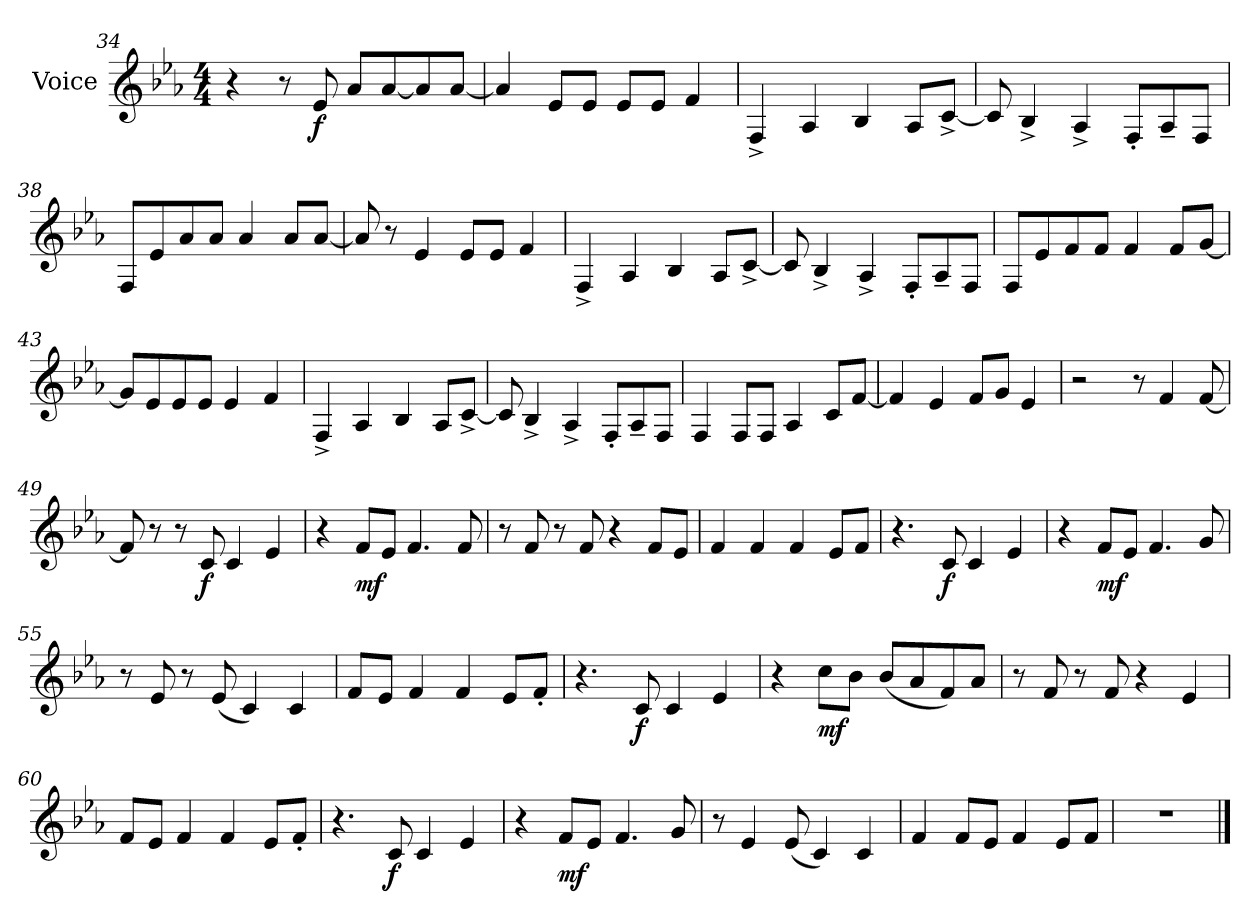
**kern	**dynam
*part1	*part1
*staff1	*staff1
*I"Voice	*
*I'Vc.	*
*clefG2	*
*k[b-e-a-]	*
*M4/4	*
=34	=34
4r	.
8r	.
!	!LO:DY:b
8e-	f
8a-L	.
[8a-	.
8a-]	.
[8a-J	.
=35	=35
4a-]	.
8e-L	.
8e-J	.
8e-L	.
8e-J	.
4f	.
=36	=36
4F^!	.
4A-!	.
4B-!	.
8A-!L	.
[8c^!J	.
=37	=37
8c!]	.
4B-^!	.
4A-^!	.
8F'!L	.
8A-~!	.
8F!J	.
=38	=38
8F!L	.
8e-	.
8a-	.
8a-J	.
4a-	.
8a-L	.
[8a-J	.
=39	=39
8a-]	.
8r	.
4e-	.
8e-L	.
8e-J	.
4f	.
=40	=40
4F^!	.
4A-!	.
4B-!	.
8A-!L	.
[8c^!J	.
=41	=41
8c!]	.
4B-^!	.
4A-^!	.
8F'!L	.
8A-~!	.
8F!J	.
=42	=42
8F!L	.
8e-	.
8f	.
8fJ	.
4f	.
8fL	.
[8gJ	.
=43	=43
8gL]	.
8e-	.
8e-	.
8e-J	.
4e-	.
4f	.
=44	=44
4F^!	.
4A-!	.
4B-!	.
8A-!L	.
[8c^!J	.
=45	=45
8c!]	.
4B-^!	.
4A-^!	.
8F'!L	.
8A-~!	.
8F!J	.
=46	=46
4F!	.
8FL	.
8FJ	.
4A-	.
8cL	.
[8fJ	.
=47	=47
4f]	.
4e-	.
8fL	.
8gJ	.
4e-	.
=48	=48
2r	.
8r	.
4f	.
[8f	.
=49	=49
8f]	.
8r	.
8r	.
!	!LO:DY:b
8c	f
4c	.
4e-	.
=50	=50
4r	.
!	!LO:DY:b
8fL	mf
8e-J	.
4.f	.
8f	.
=51	=51
8r	.
8f	.
8r	.
8f	.
4r	.
8fL	.
8e-J	.
=52	=52
4f	.
4f	.
4f	.
8e-L	.
8fJ	.
=53	=53
4.r	.
!	!LO:DY:b
8c	f
4c	.
4e-	.
=54	=54
4r	.
!	!LO:DY:b
8fL	mf
8e-J	.
4.f	.
8g	.
=55	=55
8r	.
8e-	.
8r	.
(<8e-	.
4c)	.
4c	.
=56	=56
8fL	.
8e-J	.
4f	.
4f	.
8e-L	.
8f'J	.
=57	=57
4.r	.
!	!LO:DY:b
8c	f
4c	.
4e-	.
=58	=58
4r	.
!	!LO:DY:b
8ccL	mf
8b-J	.
(<8b-L	.
8a-	.
8f)	.
8a-J	.
=59	=59
8r	.
8f	.
8r	.
8f	.
4r	.
4e-	.
=60	=60
8fL	.
8e-J	.
4f	.
4f	.
8e-L	.
8f'J	.
=61	=61
4.r	.
!	!LO:DY:b
8c	f
4c	.
4e-	.
=62	=62
4r	.
!	!LO:DY:b
8fL	mf
8e-J	.
4.f	.
8g	.
=63	=63
8r	.
4e-	.
(<8e-	.
4c)	.
4c	.
=64	=64
4f	.
8fL	.
8e-J	.
4f	.
8e-L	.
8fJ	.
=65	=65
1r	.
==	==
*-	*-
